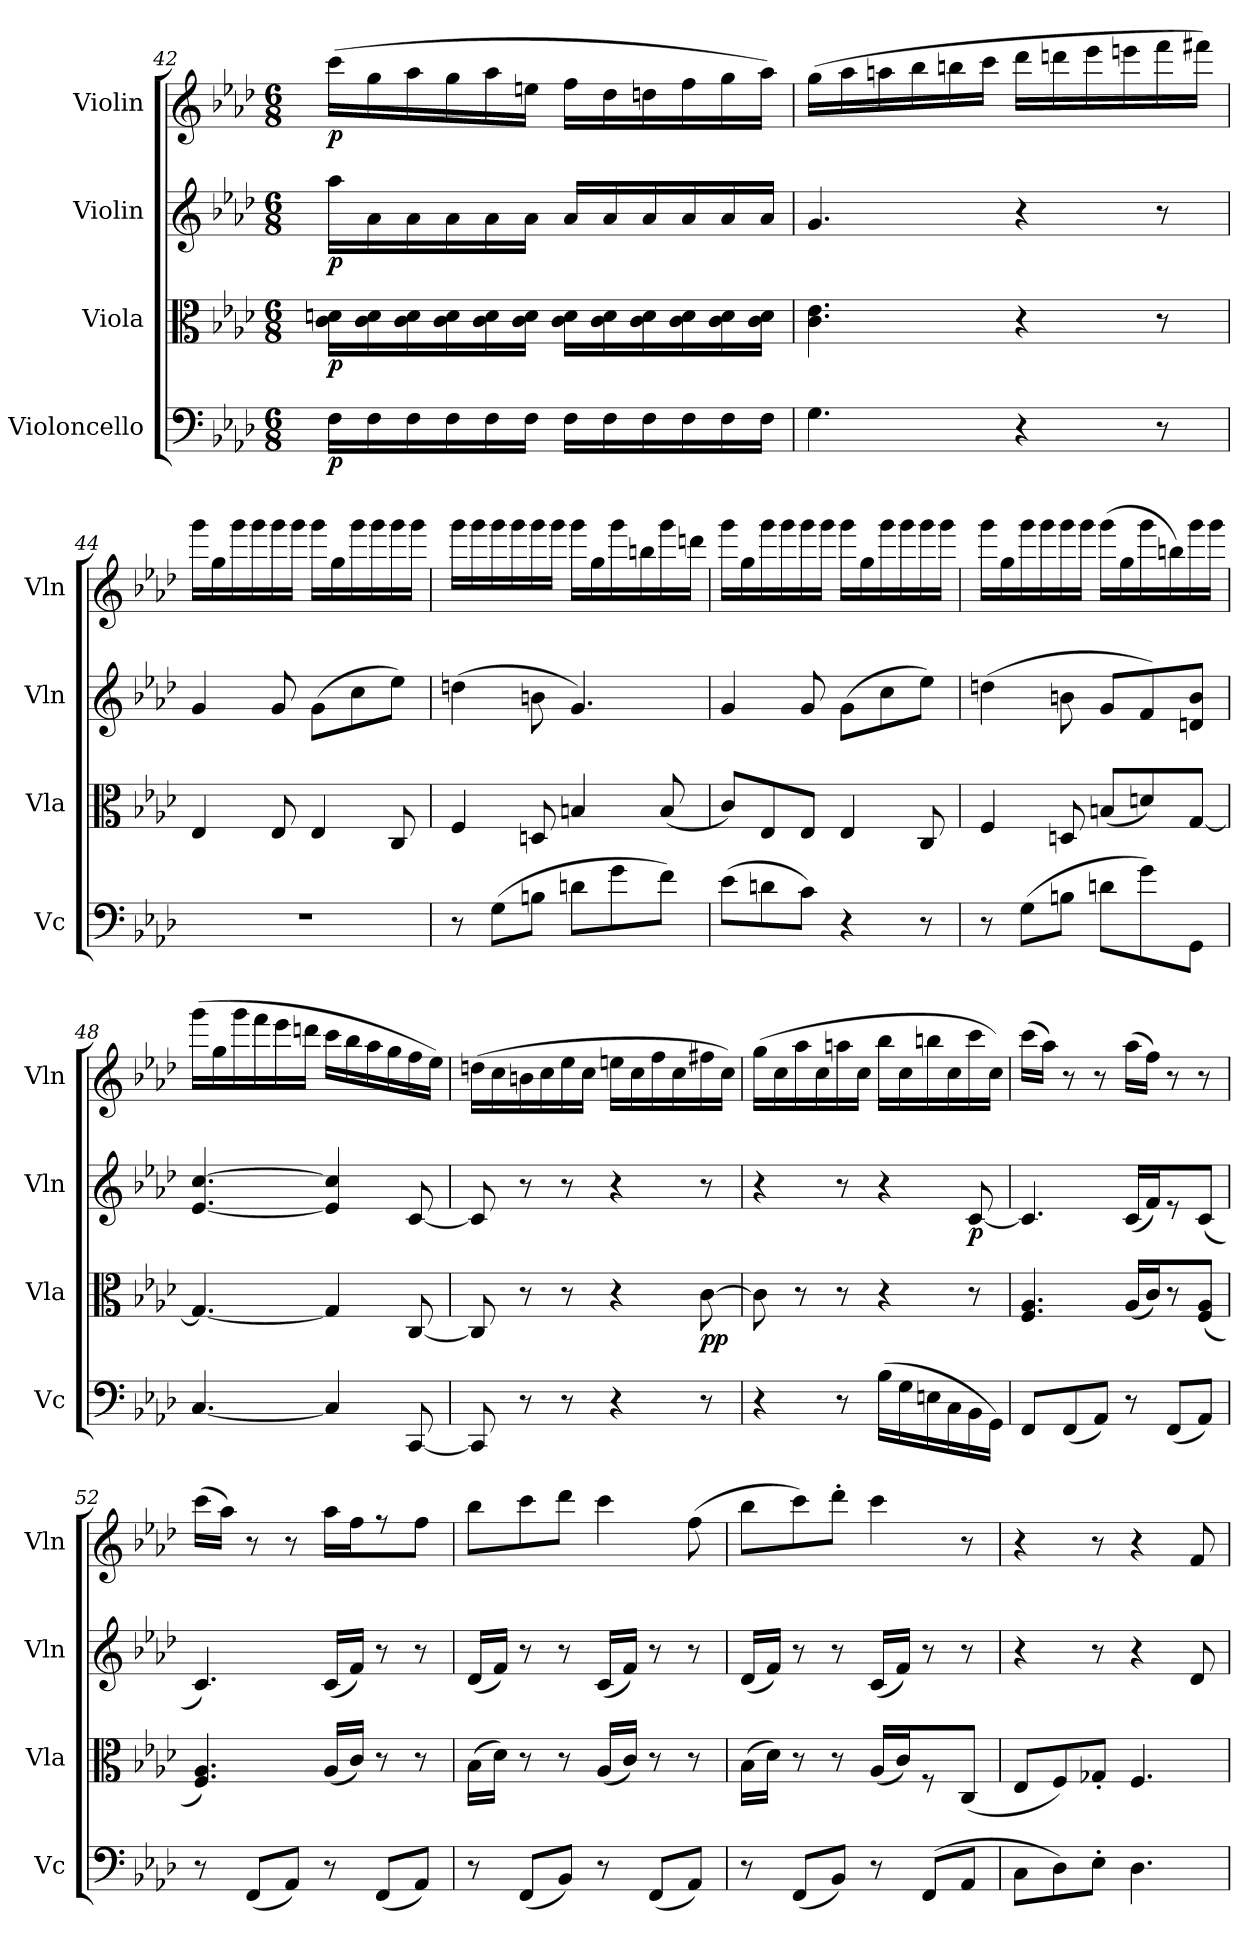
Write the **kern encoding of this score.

**kern	**dynam	**kern	**dynam	**kern	**dynam	**kern	**dynam
*part4	*part4	*part3	*part3	*part2	*part2	*part1	*part1
*staff4	*staff4	*staff3	*staff3	*staff2	*staff2	*staff1	*staff1
*I"Violoncello	*	*I"Viola	*	*I"Violin	*	*I"Violin	*
*I'Vc	*	*I'Vla	*	*I'Vln	*	*I'Vln	*
*clefF4	*	*clefC3	*	*clefG2	*	*clefG2	*
*k[b-e-a-d-]	*	*k[b-e-a-d-]	*	*k[b-e-a-d-]	*	*k[b-e-a-d-]	*
*f:	*	*f:	*	*f:	*	*f:	*
*M6/8	*	*M6/8	*	*M6/8	*	*M6/8	*
=42	=42	=42	=42	=42	=42	=42	=42
16F\LL	p	16c\ 16dn\LL	p	16aa-\LL	p	(16ccc\LL	p
16F\	.	16c\ 16d\	.	16a-\	.	16gg\	.
16F\	.	16c\ 16d\	.	16a-\	.	16aa-\	.
16F\	.	16c\ 16d\	.	16a-\	.	16gg\	.
16F\	.	16c\ 16d\	.	16a-\	.	16aa-\	.
16F\JJ	.	16c\ 16d\JJ	.	16a-\JJ	.	16een\JJ	.
16F\LL	.	16c\ 16d\LL	.	16a-/LL	.	16ff\LL	.
16F\	.	16c\ 16d\	.	16a-/	.	16dd-\	.
16F\	.	16c\ 16d\	.	16a-/	.	16ddn\	.
16F\	.	16c\ 16d\	.	16a-/	.	16ff\	.
16F\	.	16c\ 16d\	.	16a-/	.	16gg\	.
16F\JJ	.	16c\ 16d\JJ	.	16a-/JJ	.	16aa-\JJ)	.
=43	=43	=43	=43	=43	=43	=43	=43
4.G\	.	4.c\ 4.e-\	.	4.g/	.	(16gg\LL	.
.	.	.	.	.	.	16aa-\	.
.	.	.	.	.	.	16aan\	.
.	.	.	.	.	.	16bb-\	.
.	.	.	.	.	.	16bbn\	.
.	.	.	.	.	.	16ccc\JJ	.
4r	.	4r	.	4r	.	16ddd-\LL	.
.	.	.	.	.	.	16dddn\	.
.	.	.	.	.	.	16eee-\	.
.	.	.	.	.	.	16eeen\	.
8r	.	8r	.	8r	.	16fff\	.
.	.	.	.	.	.	16fff#X\JJ)	.
=44	=44	=44	=44	=44	=44	=44	=44
2.r	.	4E-/	.	4g/	.	16ggg\LL	.
.	.	.	.	.	.	16gg\	.
.	.	.	.	.	.	16ggg\	.
.	.	.	.	.	.	16ggg\	.
.	.	8E-/	.	8g/	.	16ggg\	.
.	.	.	.	.	.	16ggg\JJ	.
.	.	4E-/	.	(8g\L	.	16ggg\LL	.
.	.	.	.	.	.	16gg\	.
.	.	.	.	8cc\	.	16ggg\	.
.	.	.	.	.	.	16ggg\	.
.	.	8C/	.	8ee-\J)	.	16ggg\	.
.	.	.	.	.	.	16ggg\JJ	.
=45	=45	=45	=45	=45	=45	=45	=45
8r	.	4F/	.	(4ddn\	.	16ggg\LL	.
.	.	.	.	.	.	16ggg\	.
(8G\L	.	.	.	.	.	16ggg\	.
.	.	.	.	.	.	16ggg\	.
8Bn\J	.	8Dn/	.	8bn\	.	16ggg\	.
.	.	.	.	.	.	16ggg\JJ	.
8dn\L	.	4Bn/	.	4.g/)	.	16ggg\LL	.
.	.	.	.	.	.	16gg\	.
8g\	.	.	.	.	.	16ggg\	.
.	.	.	.	.	.	16bbn\	.
8f\J)	.	(8B/	.	.	.	16ggg\	.
.	.	.	.	.	.	16dddn\JJ	.
=46	=46	=46	=46	=46	=46	=46	=46
(8e-\L	.	8c/L)	.	4g/	.	16ggg\LL	.
.	.	.	.	.	.	16gg\	.
8dn\	.	8E-/	.	.	.	16ggg\	.
.	.	.	.	.	.	16ggg\	.
8c\J)	.	8E-/J	.	8g/	.	16ggg\	.
.	.	.	.	.	.	16ggg\JJ	.
4r	.	4E-/	.	(8g\L	.	16ggg\LL	.
.	.	.	.	.	.	16gg\	.
.	.	.	.	8cc\	.	16ggg\	.
.	.	.	.	.	.	16ggg\	.
8r	.	8C/	.	8ee-\J)	.	16ggg\	.
.	.	.	.	.	.	16ggg\JJ	.
=47	=47	=47	=47	=47	=47	=47	=47
8r	.	4F/	.	(4ddn\	.	16ggg\LL	.
.	.	.	.	.	.	16gg\	.
(8G\L	.	.	.	.	.	16ggg\	.
.	.	.	.	.	.	16ggg\	.
8Bn\J	.	8Dn/	.	8bn\	.	16ggg\	.
.	.	.	.	.	.	16ggg\JJ	.
8dn\L	.	(8Bn/L	.	8g/L	.	(16ggg\LL	.
.	.	.	.	.	.	16gg\	.
8g\)	.	8dn/)	.	8f/)	.	16ggg\	.
.	.	.	.	.	.	16bbn\)	.
8GG\J	.	[8G/J	.	8dn/ 8b/J	.	16ggg\	.
.	.	.	.	.	.	16ggg\JJ	.
=48	=48	=48	=48	=48	=48	=48	=48
[4.C/	.	4.G/_	.	[4.e-/ [4.cc/	.	(16ggg\LL	.
.	.	.	.	.	.	16gg\	.
.	.	.	.	.	.	16ggg\	.
.	.	.	.	.	.	16fff\	.
.	.	.	.	.	.	16eee-\	.
.	.	.	.	.	.	16dddn\JJ	.
4C/]	.	4G/]	.	4e-]/ 4cc]/	.	16ccc\LL	.
.	.	.	.	.	.	16bb-\	.
.	.	.	.	.	.	16aa-\	.
.	.	.	.	.	.	16gg\	.
[8CC/	.	[8C/	.	[8c/	.	16ff\	.
.	.	.	.	.	.	16ee-\JJ)	.
=49	=49	=49	=49	=49	=49	=49	=49
8CC/]	.	8C/]	.	8c/]	.	(16ddn\LL	.
.	.	.	.	.	.	16cc\	.
8r	.	8r	.	8r	.	16bn\	.
.	.	.	.	.	.	16cc\	.
8r	.	8r	.	8r	.	16ee-\	.
.	.	.	.	.	.	16cc\JJ	.
4r	.	4r	.	4r	.	16een\LL	.
.	.	.	.	.	.	16cc\	.
.	.	.	.	.	.	16ff\	.
.	.	.	.	.	.	16cc\	.
8r	.	[8c\	pp	8r	.	16ff#X\	.
.	.	.	.	.	.	16cc\JJ)	.
=50	=50	=50	=50	=50	=50	=50	=50
4r	.	8c\]	.	4r	.	(16gg\LL	.
.	.	.	.	.	.	16cc\	.
.	.	8r	.	.	.	16aa-\	.
.	.	.	.	.	.	16cc\	.
8r	.	8r	.	8r	.	16aan\	.
.	.	.	.	.	.	16cc\JJ	.
(16B-\LL	.	4r	.	4r	.	16bb-\LL	.
16G\	.	.	.	.	.	16cc\	.
16En\	.	.	.	.	.	16bbn\	.
16C\	.	.	.	.	.	16cc\	.
16BB-\	.	8r	.	[8c/	p	16ccc\	.
16GG\JJ)	.	.	.	.	.	16cc\JJ)	.
=51	=51	=51	=51	=51	=51	=51	=51
8FF/L	.	4.F/ 4.A-/	.	4.c/]	.	(16ccc\LL	.
.	.	.	.	.	.	16aa-\JJ)	.
(8FF/	.	.	.	.	.	8r	.
8AA-/J)	.	.	.	.	.	8r	.
8r	.	(16A-/LL	.	(16c/LL	.	(16aa-\LL	.
.	.	16c/J)	.	16f/J)	.	16ff\JJ)	.
(8FF/L	.	8r	.	8r	.	8r	.
8AA-/J)	.	(8F/ 8A-/J	.	(8c/J	.	8r	.
=52	=52	=52	=52	=52	=52	=52	=52
8r	.	4.F/ 4.A-/)	.	4.c/)	.	(16ccc\LL	.
.	.	.	.	.	.	16aa-\JJ)	.
(8FF/L	.	.	.	.	.	8r	.
8AA-/J)	.	.	.	.	.	8r	.
8r	.	(16A-/LL	.	(16c/LL	.	16aa-\LL	.
.	.	16c/JJ)	.	16f/JJ)	.	16ff\J	.
(8FF/L	.	8r	.	8r	.	8r	.
8AA-/J)	.	8r	.	8r	.	8ff\J	.
=53	=53	=53	=53	=53	=53	=53	=53
8r	.	(16B-\LL	.	(16d-/LL	.	8bb-\L	.
.	.	16d-\JJ)	.	16f/JJ)	.	.	.
(8FF/L	.	8r	.	8r	.	8ccc\	.
8BB-/J)	.	8r	.	8r	.	8ddd-\J	.
8r	.	(16A-/LL	.	(16c/LL	.	4ccc\	.
.	.	16c/JJ)	.	16f/JJ)	.	.	.
(8FF/L	.	8r	.	8r	.	.	.
8AA-/J)	.	8r	.	8r	.	(8ff\	.
=54	=54	=54	=54	=54	=54	=54	=54
8r	.	(16B-\LL	.	(16d-/LL	.	8bb-\L	.
.	.	16d-\JJ)	.	16f/JJ)	.	.	.
(8FF/L	.	8r	.	8r	.	8ccc\)	.
8BB-/J)	.	8r	.	8r	.	8ddd-'\J	.
8r	.	(16A-/LL	.	(16c/LL	.	4ccc\	.
.	.	16c/J)	.	16f/JJ)	.	.	.
(8FF/L	.	8r	.	8r	.	.	.
8AA-/J	.	(8C/J	.	8r	.	8r	.
=55	=55	=55	=55	=55	=55	=55	=55
8C\L	.	8E-/L	.	4r	.	4r	.
8D-\)	.	8F/)	.	.	.	.	.
8E-'\J	.	8G-X'/J	.	8r	.	8r	.
4.D-\	.	4.F/	.	4r	.	4r	.
.	.	.	.	8d-/	.	8f/	.
=	=	=	=	=	=	=	=
*-	*-	*-	*-	*-	*-	*-	*-
